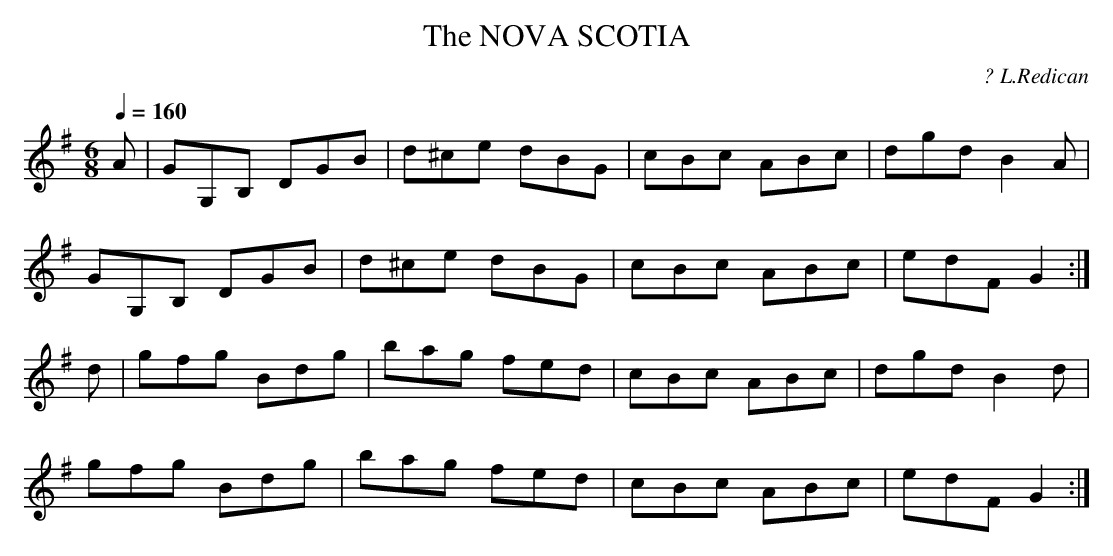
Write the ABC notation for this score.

X:1
T:NOVA SCOTIA, The
C:? L.Redican
Q:1/4=160
M:6/8
K:G
A|GG,B, DGB|d^ce dBG|cBc ABc|dgd B2A|
GG,B, DGB|d^ce dBG|cBc ABc|edF G2 :|
d|gfg Bdg|bag fed|cBc ABc|dgd B2d|
gfg Bdg|bag fed|cBc ABc|edF G2 :|
